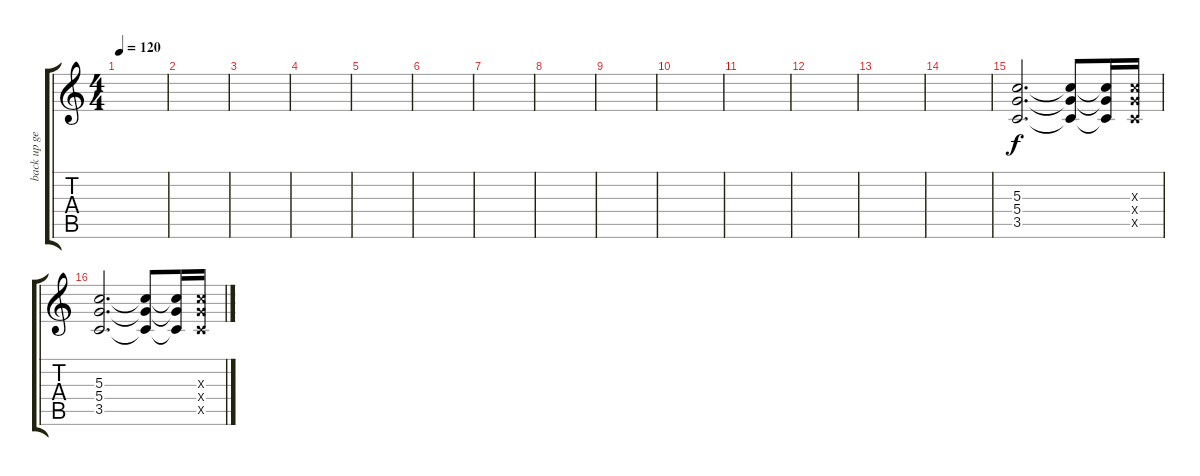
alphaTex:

\track ("back up geetar" "back up ge") {instrument distortionguitar}
\staff {score tabs}
\tuning (E4 B3 G3 D3 A2 E2) {hide}
\ts (4 4)
\tempo 120
\clef g2
\ks c
|
|
|
|
|
|
|
|
|
|
|
|
|
|
(5.3 5.4 3.5).2{d} (5.3{t} 5.4{t} 3.5{t}).8 (5.3{t} 5.4{t} 3.5{t}).16 (5.3{x} 5.4{x} 3.5{x}).16 |
(5.3 5.4 3.5).2{d} (5.3{t} 5.4{t} 3.5{t}).8 (5.3{t} 5.4{t} 3.5{t}).16 (5.3{x} 5.4{x} 3.5{x}).16
